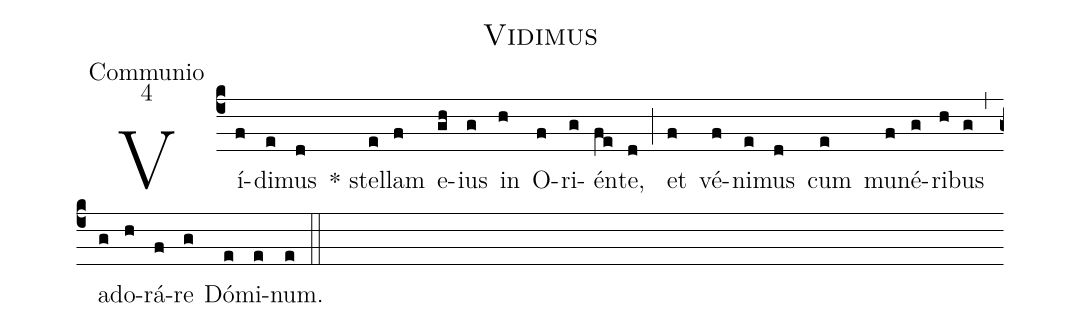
name:Vidimus;
office-part:Communio;
mode:4;
%%
(c4) Ví(f)di(e)mus(d) * stel(e)lam(f) e(gh)ius(g) in(h) O(f)ri(g)én(fe)te,(d) (;) et(f) vé(f)ni(e)mus(d) cum(e) mu(f)né(g)ri(h)bus(g) (,) ad(g)o(h)rá(f)re(g) Dó(e)mi(e)num.(e) (::)
